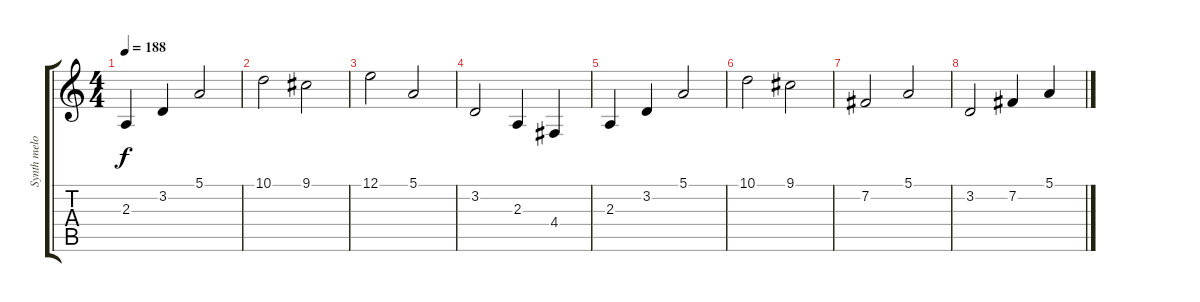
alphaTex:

\track ("Synth melody" "Synth melo") {instrument vibraphone}
\staff {score tabs}
\tuning (E4 B3 G3 D3 A2 E2) {hide}
\ts (4 4)
\tempo 188
\clef g2
\ks c
2.3.4{dy f} 3.2.4 5.1.2 |
10.1.2 9.1.2 |
12.1.2 5.1.2 |
3.2.2 2.3.4 4.4.4 |
2.3.4 3.2.4 5.1.2 |
10.1.2 9.1.2 |
7.2.2 5.1.2 |
3.2.2 7.2.4 5.1.4
